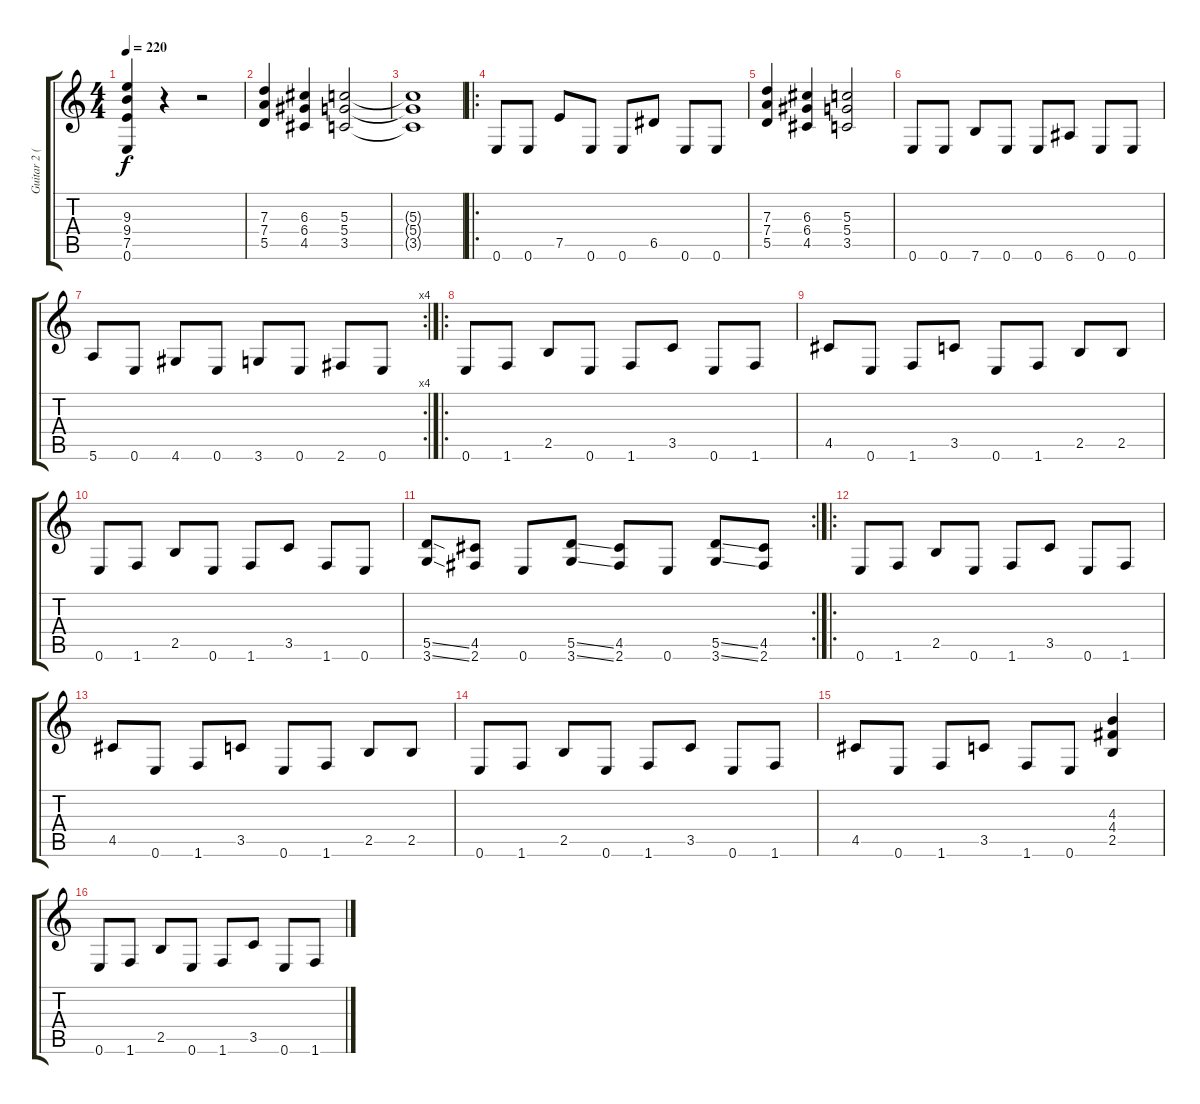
\track ("Guitar 2 (Main Lead)" "Guitar 2 (") {instrument distortionguitar}
\staff {score tabs}
\tuning (E4 B3 G3 D3 A2 E2) {hide}
\ts (4 4)
\tempo 220
\clef g2
\ks c
(9.3 9.4 7.5 0.6).4{dy f instrument distortionguitar} r.4 r.2 |
(7.3 7.4 5.5).4 (6.3 6.4 4.5).4 (5.3 5.4 3.5).2 |
(5.3{t} 5.4{t} 3.5{t}).1 |
\ro
0.6.8 0.6.8 7.5.8 0.6.8 0.6.8 6.5.8 0.6.8 0.6.8 |
(7.3 7.4 5.5).4 (6.3 6.4 4.5).4 (5.3 5.4 3.5).2 |
0.6.8 0.6.8 7.6.8 0.6.8 0.6.8 6.6.8 0.6.8 0.6.8 |
\rc 4
5.6.8 0.6.8 4.6.8 0.6.8 3.6.8 0.6.8 2.6.8 0.6.8 |
\ro
0.6.8 1.6.8 2.5.8 0.6.8 1.6.8 3.5.8 0.6.8 1.6.8 |
4.5.8 0.6.8 1.6.8 3.5.8 0.6.8 1.6.8 2.5.8 2.5.8 |
0.6.8 1.6.8 2.5.8 0.6.8 1.6.8 3.5.8 1.6.8 0.6.8 |
\rc 2
(5.5{ss} 3.6{ss}).8 (4.5 2.6).8 0.6.8 (5.5{ss} 3.6{ss}).8 (4.5 2.6).8 0.6.8 (5.5{ss} 3.6{ss}).8 (4.5 2.6).8 |
\ro
0.6.8 1.6.8 2.5.8 0.6.8 1.6.8 3.5.8 0.6.8 1.6.8 |
4.5.8 0.6.8 1.6.8 3.5.8 0.6.8 1.6.8 2.5.8 2.5.8 |
0.6.8 1.6.8 2.5.8 0.6.8 1.6.8 3.5.8 0.6.8 1.6.8 |
4.5.8 0.6.8 1.6.8 3.5.8 1.6.8 0.6.8 (4.3 4.4 2.5).4 |
0.6.8 1.6.8 2.5.8 0.6.8 1.6.8 3.5.8 0.6.8 1.6.8
